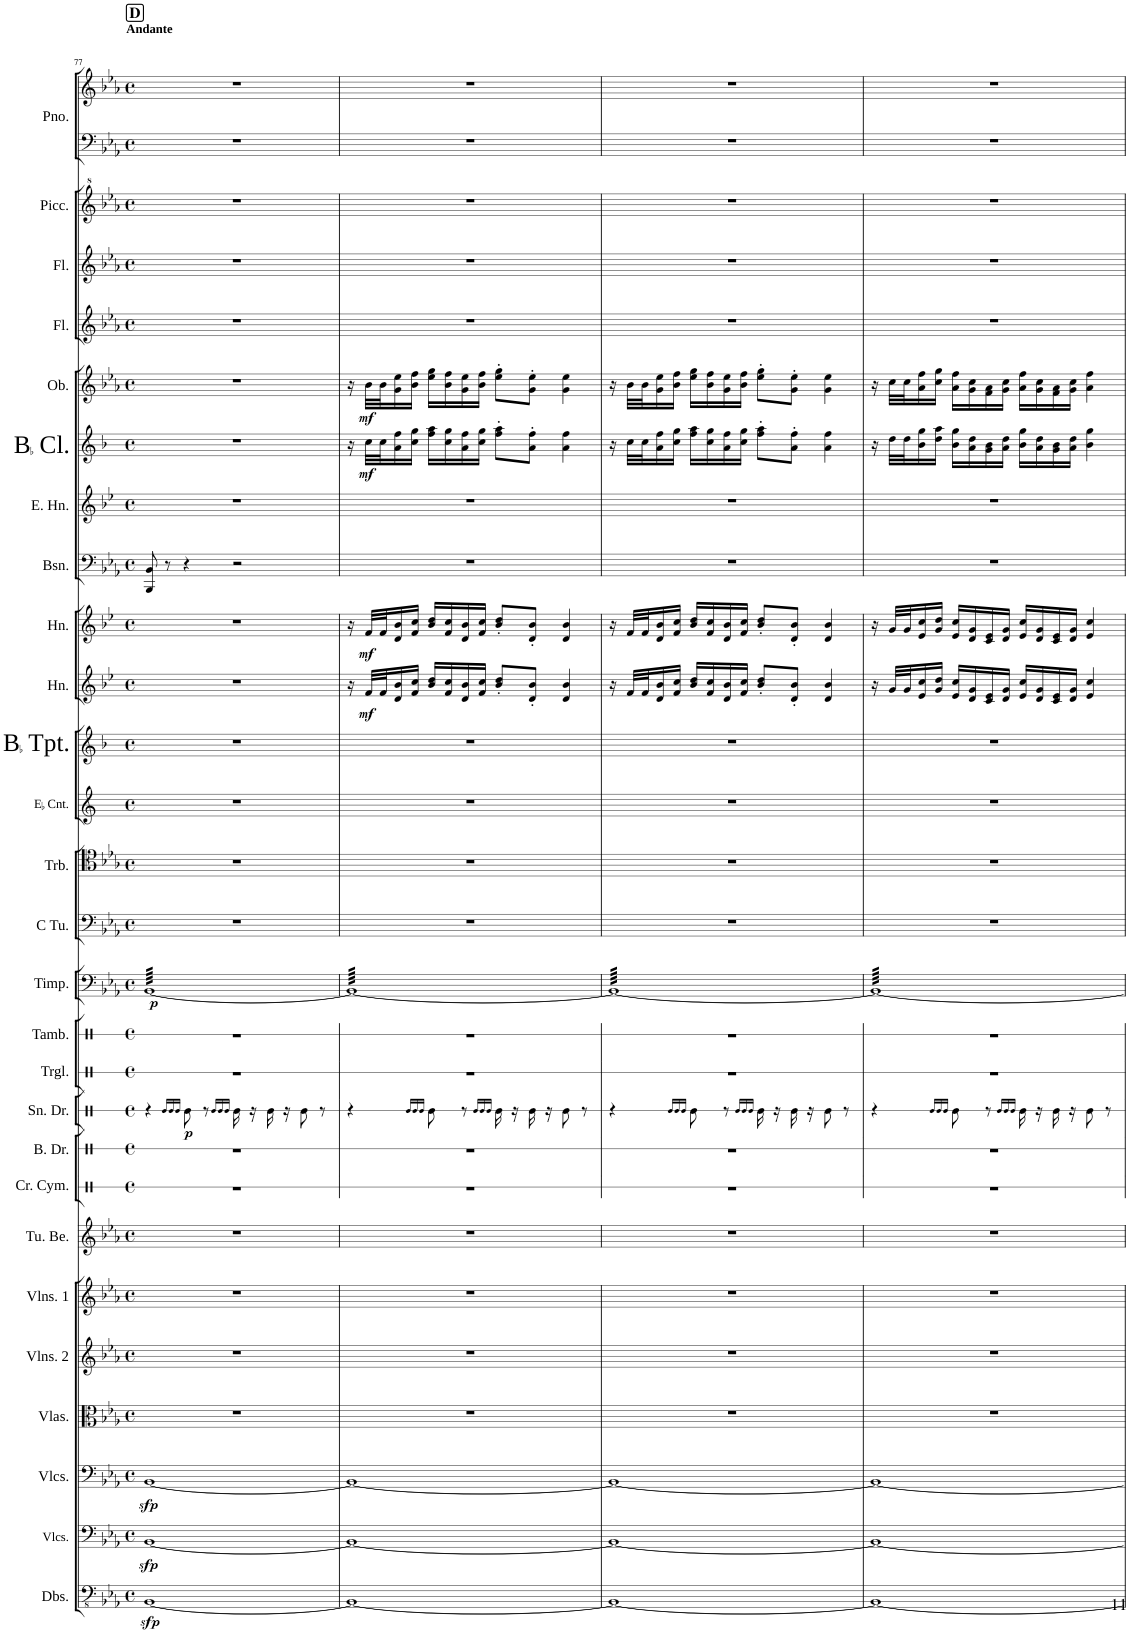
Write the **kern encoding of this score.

**kern	**dynam	**kern	**dynam	**kern	**dynam	**kern	**kern	**kern	**kern	**kern	**kern	**kern	**dynam	**kern	**kern	**kern	**dynam	**kern	**kern	**kern	**kern	**kern	**dynam	**kern	**dynam	**kern	**kern	**kern	**dynam	**kern	**dynam	**kern	**kern	**kern	**kern	**kern
*part27	*part27	*part26	*part26	*part25	*part25	*part24	*part23	*part22	*part21	*part20	*part19	*part18	*part18	*part17	*part16	*part15	*part15	*part14	*part13	*part12	*part11	*part10	*part10	*part9	*part9	*part8	*part7	*part6	*part6	*part5	*part5	*part4	*part3	*part2	*part1	*part1
*staff28	*staff28	*staff27	*staff27	*staff26	*staff26	*staff25	*staff24	*staff23	*staff22	*staff21	*staff20	*staff19	*staff19	*staff18	*staff17	*staff16	*staff16	*staff15	*staff14	*staff13	*staff12	*staff11	*staff11	*staff10	*staff10	*staff9	*staff8	*staff7	*staff7	*staff6	*staff6	*staff5	*staff4	*staff3	*staff2	*staff1
*I"Double Basses	*	*I"Violoncellos	*	*I"Violoncellos	*	*I"Violas	*I"Violins 2	*I"Violins 1	*I"Tubular Bells	*I"Crash Cymbal	*I"Bass Drum	*I"Snare Drum	*	*I"Triangle	*I"Tambourine	*I"Timpani	*	*I"C Tuba	*I"Trombone	*I"EaccidentalFlat Cornet	*I"BaccidentalFlat Trumpet	*I"Horn	*	*I"Horn	*	*I"Bassoon	*I"English Horn	*I"BaccidentalFlat Clarinet	*	*I"Oboe	*	*I"Flute	*I"Flute	*I"Piccolo	*I"Piano	*
*I'Dbs.	*	*I'Vlcs.	*	*I'Vlcs.	*	*I'Vlas.	*I'Vlns. 2	*I'Vlns. 1	*I'Tu. Be.	*I'Cr. Cym.	*I'B. Dr.	*I'Sn. Dr.	*	*I'Trgl.	*I'Tamb.	*I'Timp.	*	*I'C Tu.	*I'Trb.	*I'EaccidentalFlat Cnt.	*I'BaccidentalFlat Tpt.	*I'Hn.	*	*I'Hn.	*	*I'Bsn.	*I'E. Hn.	*I'BaccidentalFlat Cl.	*	*I'Ob.	*	*I'Fl.	*I'Fl.	*I'Picc.	*I'Pno.	*
!!LO:PB:g=z
*clefFv4	*	*clefF4	*	*clefF4	*	*clefC3	*clefG2	*clefG2	*clefG2	*clefX	*clefX	*clefX	*	*clefX	*clefX	*clefF4	*	*clefF4	*clefC4	*clefG2	*clefG2	*clefG2	*	*clefG2	*	*clefF4	*clefG2	*clefG2	*	*clefG2	*	*clefG2	*clefG2	*clefG^2	*clefF4	*clefG2
*	*	*	*	*	*	*	*	*	*	*	*	*	*	*	*	*	*	*	*	*Trd-2c-3	*Trd1c2	*Trd4c7	*	*Trd4c7	*	*	*Trd4c7	*Trd1c2	*	*	*	*	*	*Trd-7c-12	*	*
*k[b-e-a-]	*	*k[b-e-a-]	*	*k[b-e-a-]	*	*k[b-e-a-]	*k[b-e-a-]	*k[b-e-a-]	*k[b-e-a-]	*k[]	*k[]	*k[]	*	*k[]	*k[]	*k[b-e-a-]	*	*k[b-e-a-]	*k[b-e-a-]	*k[]	*k[b-]	*k[b-e-]	*	*k[b-e-]	*	*k[b-e-a-]	*k[b-e-]	*k[b-]	*	*k[b-e-a-]	*	*k[b-e-a-]	*k[b-e-a-]	*k[b-e-a-]	*k[b-e-a-]	*k[b-e-a-]
*M4/4	*	*M4/4	*	*M4/4	*	*M4/4	*M4/4	*M4/4	*M4/4	*M4/4	*M4/4	*M4/4	*	*M4/4	*M4/4	*M4/4	*	*M4/4	*M4/4	*M4/4	*M4/4	*M4/4	*	*M4/4	*	*M4/4	*M4/4	*M4/4	*	*M4/4	*	*M4/4	*M4/4	*M4/4	*M4/4	*M4/4
*met(c)	*	*met(c)	*	*met(c)	*	*met(c)	*met(c)	*met(c)	*met(c)	*met(c)	*met(c)	*met(c)	*	*met(c)	*met(c)	*met(c)	*	*met(c)	*met(c)	*met(c)	*met(c)	*met(c)	*	*met(c)	*	*met(c)	*met(c)	*met(c)	*	*met(c)	*	*met(c)	*met(c)	*met(c)	*met(c)	*met(c)
!!LO:REH:place=s1:a:B:cj:fs=14:t=D
=77	=77	=77	=77	=77	=77	=77	=77	=77	=77	=77	=77	=77	=77	=77	=77	=77	=77	=77	=77	=77	=77	=77	=77	=77	=77	=77	=77	=77	=77	=77	=77	=77	=77	=77	=77	=77
!	!	!	!	!	!	!	!	!	!	!	!	!	!	!	!	!	!	!	!	!	!	!	!	!	!	!	!	!	!	!	!	!	!	!	!	!LO:TX:a:B:t=Andante
!	!LO:DY:b	!	!LO:DY:b	!	!LO:DY:b	!	!	!	!	!	!	!	!	!	!	!	!LO:DY:b	!	!	!	!	!	!	!	!	!	!	!	!	!	!	!	!	!	!	!
*	*	*	*	*	*	*	*	*	*	*	*	*	*	*	*	*tremolo	*	*	*	*	*	*	*	*	*	*	*	*	*	*	*	*	*	*	*	*
[1BBB-	sfp	[1BB-	sfp	[1BB-	sfp	1r	1r	1r	1r	1r	1r	4r	.	1r	1r	[64BB-LLLL	p	1r	1r	1r	1r	1r	.	1r	.	8BBB-/ 8BB-/	1r	1r	.	1r	.	1r	1r	1r	1r	1r
.	.	.	.	.	.	.	.	.	.	.	.	.	.	.	.	64BB-	.	.	.	.	.	.	.	.	.	.	.	.	.	.	.	.	.	.	.	.
.	.	.	.	.	.	.	.	.	.	.	.	.	.	.	.	64BB-	.	.	.	.	.	.	.	.	.	.	.	.	.	.	.	.	.	.	.	.
.	.	.	.	.	.	.	.	.	.	.	.	.	.	.	.	64BB-	.	.	.	.	.	.	.	.	.	.	.	.	.	.	.	.	.	.	.	.
.	.	.	.	.	.	.	.	.	.	.	.	.	.	.	.	64BB-	.	.	.	.	.	.	.	.	.	.	.	.	.	.	.	.	.	.	.	.
.	.	.	.	.	.	.	.	.	.	.	.	.	.	.	.	64BB-	.	.	.	.	.	.	.	.	.	.	.	.	.	.	.	.	.	.	.	.
.	.	.	.	.	.	.	.	.	.	.	.	.	.	.	.	64BB-	.	.	.	.	.	.	.	.	.	.	.	.	.	.	.	.	.	.	.	.
.	.	.	.	.	.	.	.	.	.	.	.	.	.	.	.	64BB-	.	.	.	.	.	.	.	.	.	.	.	.	.	.	.	.	.	.	.	.
.	.	.	.	.	.	.	.	.	.	.	.	.	.	.	.	64BB-	.	.	.	.	.	.	.	.	.	8r	.	.	.	.	.	.	.	.	.	.
.	.	.	.	.	.	.	.	.	.	.	.	.	.	.	.	64BB-	.	.	.	.	.	.	.	.	.	.	.	.	.	.	.	.	.	.	.	.
.	.	.	.	.	.	.	.	.	.	.	.	.	.	.	.	64BB-	.	.	.	.	.	.	.	.	.	.	.	.	.	.	.	.	.	.	.	.
.	.	.	.	.	.	.	.	.	.	.	.	.	.	.	.	64BB-	.	.	.	.	.	.	.	.	.	.	.	.	.	.	.	.	.	.	.	.
.	.	.	.	.	.	.	.	.	.	.	.	.	.	.	.	64BB-	.	.	.	.	.	.	.	.	.	.	.	.	.	.	.	.	.	.	.	.
.	.	.	.	.	.	.	.	.	.	.	.	.	.	.	.	64BB-	.	.	.	.	.	.	.	.	.	.	.	.	.	.	.	.	.	.	.	.
.	.	.	.	.	.	.	.	.	.	.	.	.	.	.	.	64BB-	.	.	.	.	.	.	.	.	.	.	.	.	.	.	.	.	.	.	.	.
.	.	.	.	.	.	.	.	.	.	.	.	.	.	.	.	64BB-	.	.	.	.	.	.	.	.	.	.	.	.	.	.	.	.	.	.	.	.
.	.	.	.	.	.	.	.	.	.	.	.	16qRe/LL	.	.	.	.	.	.	.	.	.	.	.	.	.	.	.	.	.	.	.	.	.	.	.	.
.	.	.	.	.	.	.	.	.	.	.	.	16qRe/	.	.	.	.	.	.	.	.	.	.	.	.	.	.	.	.	.	.	.	.	.	.	.	.
.	.	.	.	.	.	.	.	.	.	.	.	16qRe/JJ	.	.	.	.	.	.	.	.	.	.	.	.	.	.	.	.	.	.	.	.	.	.	.	.
!	!	!	!	!	!	!	!	!	!	!	!	!	!LO:DY:b	!	!	!	!	!	!	!	!	!	!	!	!	!	!	!	!	!	!	!	!	!	!	!
.	.	.	.	.	.	.	.	.	.	.	.	8Re\	p	.	.	64BB-	.	.	.	.	.	.	.	.	.	4r	.	.	.	.	.	.	.	.	.	.
.	.	.	.	.	.	.	.	.	.	.	.	.	.	.	.	64BB-	.	.	.	.	.	.	.	.	.	.	.	.	.	.	.	.	.	.	.	.
.	.	.	.	.	.	.	.	.	.	.	.	.	.	.	.	64BB-	.	.	.	.	.	.	.	.	.	.	.	.	.	.	.	.	.	.	.	.
.	.	.	.	.	.	.	.	.	.	.	.	.	.	.	.	64BB-	.	.	.	.	.	.	.	.	.	.	.	.	.	.	.	.	.	.	.	.
.	.	.	.	.	.	.	.	.	.	.	.	.	.	.	.	64BB-	.	.	.	.	.	.	.	.	.	.	.	.	.	.	.	.	.	.	.	.
.	.	.	.	.	.	.	.	.	.	.	.	.	.	.	.	64BB-	.	.	.	.	.	.	.	.	.	.	.	.	.	.	.	.	.	.	.	.
.	.	.	.	.	.	.	.	.	.	.	.	.	.	.	.	64BB-	.	.	.	.	.	.	.	.	.	.	.	.	.	.	.	.	.	.	.	.
.	.	.	.	.	.	.	.	.	.	.	.	.	.	.	.	64BB-	.	.	.	.	.	.	.	.	.	.	.	.	.	.	.	.	.	.	.	.
.	.	.	.	.	.	.	.	.	.	.	.	8r	.	.	.	64BB-	.	.	.	.	.	.	.	.	.	.	.	.	.	.	.	.	.	.	.	.
.	.	.	.	.	.	.	.	.	.	.	.	.	.	.	.	64BB-	.	.	.	.	.	.	.	.	.	.	.	.	.	.	.	.	.	.	.	.
.	.	.	.	.	.	.	.	.	.	.	.	.	.	.	.	64BB-	.	.	.	.	.	.	.	.	.	.	.	.	.	.	.	.	.	.	.	.
.	.	.	.	.	.	.	.	.	.	.	.	.	.	.	.	64BB-	.	.	.	.	.	.	.	.	.	.	.	.	.	.	.	.	.	.	.	.
.	.	.	.	.	.	.	.	.	.	.	.	.	.	.	.	64BB-	.	.	.	.	.	.	.	.	.	.	.	.	.	.	.	.	.	.	.	.
.	.	.	.	.	.	.	.	.	.	.	.	.	.	.	.	64BB-	.	.	.	.	.	.	.	.	.	.	.	.	.	.	.	.	.	.	.	.
.	.	.	.	.	.	.	.	.	.	.	.	.	.	.	.	64BB-	.	.	.	.	.	.	.	.	.	.	.	.	.	.	.	.	.	.	.	.
.	.	.	.	.	.	.	.	.	.	.	.	.	.	.	.	64BB-	.	.	.	.	.	.	.	.	.	.	.	.	.	.	.	.	.	.	.	.
.	.	.	.	.	.	.	.	.	.	.	.	16qRe/LL	.	.	.	.	.	.	.	.	.	.	.	.	.	.	.	.	.	.	.	.	.	.	.	.
.	.	.	.	.	.	.	.	.	.	.	.	16qRe/	.	.	.	.	.	.	.	.	.	.	.	.	.	.	.	.	.	.	.	.	.	.	.	.
.	.	.	.	.	.	.	.	.	.	.	.	16qRe/JJ	.	.	.	.	.	.	.	.	.	.	.	.	.	.	.	.	.	.	.	.	.	.	.	.
.	.	.	.	.	.	.	.	.	.	.	.	16Re\	.	.	.	64BB-	.	.	.	.	.	.	.	.	.	2r	.	.	.	.	.	.	.	.	.	.
.	.	.	.	.	.	.	.	.	.	.	.	.	.	.	.	64BB-	.	.	.	.	.	.	.	.	.	.	.	.	.	.	.	.	.	.	.	.
.	.	.	.	.	.	.	.	.	.	.	.	.	.	.	.	64BB-	.	.	.	.	.	.	.	.	.	.	.	.	.	.	.	.	.	.	.	.
.	.	.	.	.	.	.	.	.	.	.	.	.	.	.	.	64BB-	.	.	.	.	.	.	.	.	.	.	.	.	.	.	.	.	.	.	.	.
.	.	.	.	.	.	.	.	.	.	.	.	16r	.	.	.	64BB-	.	.	.	.	.	.	.	.	.	.	.	.	.	.	.	.	.	.	.	.
.	.	.	.	.	.	.	.	.	.	.	.	.	.	.	.	64BB-	.	.	.	.	.	.	.	.	.	.	.	.	.	.	.	.	.	.	.	.
.	.	.	.	.	.	.	.	.	.	.	.	.	.	.	.	64BB-	.	.	.	.	.	.	.	.	.	.	.	.	.	.	.	.	.	.	.	.
.	.	.	.	.	.	.	.	.	.	.	.	.	.	.	.	64BB-	.	.	.	.	.	.	.	.	.	.	.	.	.	.	.	.	.	.	.	.
.	.	.	.	.	.	.	.	.	.	.	.	16Re\	.	.	.	64BB-	.	.	.	.	.	.	.	.	.	.	.	.	.	.	.	.	.	.	.	.
.	.	.	.	.	.	.	.	.	.	.	.	.	.	.	.	64BB-	.	.	.	.	.	.	.	.	.	.	.	.	.	.	.	.	.	.	.	.
.	.	.	.	.	.	.	.	.	.	.	.	.	.	.	.	64BB-	.	.	.	.	.	.	.	.	.	.	.	.	.	.	.	.	.	.	.	.
.	.	.	.	.	.	.	.	.	.	.	.	.	.	.	.	64BB-	.	.	.	.	.	.	.	.	.	.	.	.	.	.	.	.	.	.	.	.
.	.	.	.	.	.	.	.	.	.	.	.	16r	.	.	.	64BB-	.	.	.	.	.	.	.	.	.	.	.	.	.	.	.	.	.	.	.	.
.	.	.	.	.	.	.	.	.	.	.	.	.	.	.	.	64BB-	.	.	.	.	.	.	.	.	.	.	.	.	.	.	.	.	.	.	.	.
.	.	.	.	.	.	.	.	.	.	.	.	.	.	.	.	64BB-	.	.	.	.	.	.	.	.	.	.	.	.	.	.	.	.	.	.	.	.
.	.	.	.	.	.	.	.	.	.	.	.	.	.	.	.	64BB-	.	.	.	.	.	.	.	.	.	.	.	.	.	.	.	.	.	.	.	.
.	.	.	.	.	.	.	.	.	.	.	.	8Re\	.	.	.	64BB-	.	.	.	.	.	.	.	.	.	.	.	.	.	.	.	.	.	.	.	.
.	.	.	.	.	.	.	.	.	.	.	.	.	.	.	.	64BB-	.	.	.	.	.	.	.	.	.	.	.	.	.	.	.	.	.	.	.	.
.	.	.	.	.	.	.	.	.	.	.	.	.	.	.	.	64BB-	.	.	.	.	.	.	.	.	.	.	.	.	.	.	.	.	.	.	.	.
.	.	.	.	.	.	.	.	.	.	.	.	.	.	.	.	64BB-	.	.	.	.	.	.	.	.	.	.	.	.	.	.	.	.	.	.	.	.
.	.	.	.	.	.	.	.	.	.	.	.	.	.	.	.	64BB-	.	.	.	.	.	.	.	.	.	.	.	.	.	.	.	.	.	.	.	.
.	.	.	.	.	.	.	.	.	.	.	.	.	.	.	.	64BB-	.	.	.	.	.	.	.	.	.	.	.	.	.	.	.	.	.	.	.	.
.	.	.	.	.	.	.	.	.	.	.	.	.	.	.	.	64BB-	.	.	.	.	.	.	.	.	.	.	.	.	.	.	.	.	.	.	.	.
.	.	.	.	.	.	.	.	.	.	.	.	.	.	.	.	64BB-	.	.	.	.	.	.	.	.	.	.	.	.	.	.	.	.	.	.	.	.
.	.	.	.	.	.	.	.	.	.	.	.	8r	.	.	.	64BB-	.	.	.	.	.	.	.	.	.	.	.	.	.	.	.	.	.	.	.	.
.	.	.	.	.	.	.	.	.	.	.	.	.	.	.	.	64BB-	.	.	.	.	.	.	.	.	.	.	.	.	.	.	.	.	.	.	.	.
.	.	.	.	.	.	.	.	.	.	.	.	.	.	.	.	64BB-	.	.	.	.	.	.	.	.	.	.	.	.	.	.	.	.	.	.	.	.
.	.	.	.	.	.	.	.	.	.	.	.	.	.	.	.	64BB-	.	.	.	.	.	.	.	.	.	.	.	.	.	.	.	.	.	.	.	.
.	.	.	.	.	.	.	.	.	.	.	.	.	.	.	.	64BB-	.	.	.	.	.	.	.	.	.	.	.	.	.	.	.	.	.	.	.	.
.	.	.	.	.	.	.	.	.	.	.	.	.	.	.	.	64BB-	.	.	.	.	.	.	.	.	.	.	.	.	.	.	.	.	.	.	.	.
.	.	.	.	.	.	.	.	.	.	.	.	.	.	.	.	64BB-	.	.	.	.	.	.	.	.	.	.	.	.	.	.	.	.	.	.	.	.
.	.	.	.	.	.	.	.	.	.	.	.	.	.	.	.	64BB-JJJJ	.	.	.	.	.	.	.	.	.	.	.	.	.	.	.	.	.	.	.	.
=78	=78	=78	=78	=78	=78	=78	=78	=78	=78	=78	=78	=78	=78	=78	=78	=78	=78	=78	=78	=78	=78	=78	=78	=78	=78	=78	=78	=78	=78	=78	=78	=78	=78	=78	=78	=78
1BBB-_	.	1BB-_	.	1BB-_	.	1r	1r	1r	1r	1r	1r	4r	.	1r	1r	64BB-LLLL	.	1r	1r	1r	1r	16r	.	16r	.	1r	1r	16r	.	16r	.	1r	1r	1r	1r	1r
.	.	.	.	.	.	.	.	.	.	.	.	.	.	.	.	64BB-	.	.	.	.	.	.	.	.	.	.	.	.	.	.	.	.	.	.	.	.
.	.	.	.	.	.	.	.	.	.	.	.	.	.	.	.	64BB-	.	.	.	.	.	.	.	.	.	.	.	.	.	.	.	.	.	.	.	.
.	.	.	.	.	.	.	.	.	.	.	.	.	.	.	.	64BB-	.	.	.	.	.	.	.	.	.	.	.	.	.	.	.	.	.	.	.	.
!	!	!	!	!	!	!	!	!	!	!	!	!	!	!	!	!	!	!	!	!	!	!	!LO:DY:b	!	!LO:DY:b	!	!	!	!LO:DY:b	!	!LO:DY:b	!	!	!	!	!
.	.	.	.	.	.	.	.	.	.	.	.	.	.	.	.	64BB-	.	.	.	.	.	32f/LLL	mf	32f/LLL	mf	.	.	32cc\LLL	mf	32b-\LLL	mf	.	.	.	.	.
.	.	.	.	.	.	.	.	.	.	.	.	.	.	.	.	64BB-	.	.	.	.	.	.	.	.	.	.	.	.	.	.	.	.	.	.	.	.
.	.	.	.	.	.	.	.	.	.	.	.	.	.	.	.	64BB-	.	.	.	.	.	32f/J	.	32f/J	.	.	.	32cc\J	.	32b-\J	.	.	.	.	.	.
.	.	.	.	.	.	.	.	.	.	.	.	.	.	.	.	64BB-	.	.	.	.	.	.	.	.	.	.	.	.	.	.	.	.	.	.	.	.
.	.	.	.	.	.	.	.	.	.	.	.	.	.	.	.	64BB-	.	.	.	.	.	16d/ 16b-/	.	16d/ 16b-/	.	.	.	16a\ 16ff\	.	16g\ 16ee-\	.	.	.	.	.	.
.	.	.	.	.	.	.	.	.	.	.	.	.	.	.	.	64BB-	.	.	.	.	.	.	.	.	.	.	.	.	.	.	.	.	.	.	.	.
.	.	.	.	.	.	.	.	.	.	.	.	.	.	.	.	64BB-	.	.	.	.	.	.	.	.	.	.	.	.	.	.	.	.	.	.	.	.
.	.	.	.	.	.	.	.	.	.	.	.	.	.	.	.	64BB-	.	.	.	.	.	.	.	.	.	.	.	.	.	.	.	.	.	.	.	.
.	.	.	.	.	.	.	.	.	.	.	.	.	.	.	.	64BB-	.	.	.	.	.	16f/ 16cc/JJ	.	16f/ 16cc/JJ	.	.	.	16cc\ 16gg\JJ	.	16b-\ 16ff\JJ	.	.	.	.	.	.
.	.	.	.	.	.	.	.	.	.	.	.	.	.	.	.	64BB-	.	.	.	.	.	.	.	.	.	.	.	.	.	.	.	.	.	.	.	.
.	.	.	.	.	.	.	.	.	.	.	.	.	.	.	.	64BB-	.	.	.	.	.	.	.	.	.	.	.	.	.	.	.	.	.	.	.	.
.	.	.	.	.	.	.	.	.	.	.	.	.	.	.	.	64BB-	.	.	.	.	.	.	.	.	.	.	.	.	.	.	.	.	.	.	.	.
.	.	.	.	.	.	.	.	.	.	.	.	16qRe/LL	.	.	.	.	.	.	.	.	.	.	.	.	.	.	.	.	.	.	.	.	.	.	.	.
.	.	.	.	.	.	.	.	.	.	.	.	16qRe/	.	.	.	.	.	.	.	.	.	.	.	.	.	.	.	.	.	.	.	.	.	.	.	.
.	.	.	.	.	.	.	.	.	.	.	.	16qRe/JJ	.	.	.	.	.	.	.	.	.	.	.	.	.	.	.	.	.	.	.	.	.	.	.	.
.	.	.	.	.	.	.	.	.	.	.	.	8Re\	.	.	.	64BB-	.	.	.	.	.	16b-/ 16dd/LL	.	16b-/ 16dd/LL	.	.	.	16ff\ 16aa\LL	.	16ee-\ 16gg\LL	.	.	.	.	.	.
.	.	.	.	.	.	.	.	.	.	.	.	.	.	.	.	64BB-	.	.	.	.	.	.	.	.	.	.	.	.	.	.	.	.	.	.	.	.
.	.	.	.	.	.	.	.	.	.	.	.	.	.	.	.	64BB-	.	.	.	.	.	.	.	.	.	.	.	.	.	.	.	.	.	.	.	.
.	.	.	.	.	.	.	.	.	.	.	.	.	.	.	.	64BB-	.	.	.	.	.	.	.	.	.	.	.	.	.	.	.	.	.	.	.	.
.	.	.	.	.	.	.	.	.	.	.	.	.	.	.	.	64BB-	.	.	.	.	.	16f/ 16cc/	.	16f/ 16cc/	.	.	.	16cc\ 16gg\	.	16b-\ 16ff\	.	.	.	.	.	.
.	.	.	.	.	.	.	.	.	.	.	.	.	.	.	.	64BB-	.	.	.	.	.	.	.	.	.	.	.	.	.	.	.	.	.	.	.	.
.	.	.	.	.	.	.	.	.	.	.	.	.	.	.	.	64BB-	.	.	.	.	.	.	.	.	.	.	.	.	.	.	.	.	.	.	.	.
.	.	.	.	.	.	.	.	.	.	.	.	.	.	.	.	64BB-	.	.	.	.	.	.	.	.	.	.	.	.	.	.	.	.	.	.	.	.
.	.	.	.	.	.	.	.	.	.	.	.	8r	.	.	.	64BB-	.	.	.	.	.	16d/ 16b-/	.	16d/ 16b-/	.	.	.	16a\ 16ff\	.	16g\ 16ee-\	.	.	.	.	.	.
.	.	.	.	.	.	.	.	.	.	.	.	.	.	.	.	64BB-	.	.	.	.	.	.	.	.	.	.	.	.	.	.	.	.	.	.	.	.
.	.	.	.	.	.	.	.	.	.	.	.	.	.	.	.	64BB-	.	.	.	.	.	.	.	.	.	.	.	.	.	.	.	.	.	.	.	.
.	.	.	.	.	.	.	.	.	.	.	.	.	.	.	.	64BB-	.	.	.	.	.	.	.	.	.	.	.	.	.	.	.	.	.	.	.	.
.	.	.	.	.	.	.	.	.	.	.	.	.	.	.	.	64BB-	.	.	.	.	.	16f/ 16cc/JJ	.	16f/ 16cc/JJ	.	.	.	16cc\ 16gg\JJ	.	16b-\ 16ff\JJ	.	.	.	.	.	.
.	.	.	.	.	.	.	.	.	.	.	.	.	.	.	.	64BB-	.	.	.	.	.	.	.	.	.	.	.	.	.	.	.	.	.	.	.	.
.	.	.	.	.	.	.	.	.	.	.	.	.	.	.	.	64BB-	.	.	.	.	.	.	.	.	.	.	.	.	.	.	.	.	.	.	.	.
.	.	.	.	.	.	.	.	.	.	.	.	.	.	.	.	64BB-	.	.	.	.	.	.	.	.	.	.	.	.	.	.	.	.	.	.	.	.
.	.	.	.	.	.	.	.	.	.	.	.	16qRe/LL	.	.	.	.	.	.	.	.	.	.	.	.	.	.	.	.	.	.	.	.	.	.	.	.
.	.	.	.	.	.	.	.	.	.	.	.	16qRe/	.	.	.	.	.	.	.	.	.	.	.	.	.	.	.	.	.	.	.	.	.	.	.	.
.	.	.	.	.	.	.	.	.	.	.	.	16qRe/JJ	.	.	.	.	.	.	.	.	.	.	.	.	.	.	.	.	.	.	.	.	.	.	.	.
.	.	.	.	.	.	.	.	.	.	.	.	16Re\	.	.	.	64BB-	.	.	.	.	.	8b-/' 8dd/'L	.	8b-/' 8dd/'L	.	.	.	8ff\' 8aa\'L	.	8ee-\' 8gg\'L	.	.	.	.	.	.
.	.	.	.	.	.	.	.	.	.	.	.	.	.	.	.	64BB-	.	.	.	.	.	.	.	.	.	.	.	.	.	.	.	.	.	.	.	.
.	.	.	.	.	.	.	.	.	.	.	.	.	.	.	.	64BB-	.	.	.	.	.	.	.	.	.	.	.	.	.	.	.	.	.	.	.	.
.	.	.	.	.	.	.	.	.	.	.	.	.	.	.	.	64BB-	.	.	.	.	.	.	.	.	.	.	.	.	.	.	.	.	.	.	.	.
.	.	.	.	.	.	.	.	.	.	.	.	16r	.	.	.	64BB-	.	.	.	.	.	.	.	.	.	.	.	.	.	.	.	.	.	.	.	.
.	.	.	.	.	.	.	.	.	.	.	.	.	.	.	.	64BB-	.	.	.	.	.	.	.	.	.	.	.	.	.	.	.	.	.	.	.	.
.	.	.	.	.	.	.	.	.	.	.	.	.	.	.	.	64BB-	.	.	.	.	.	.	.	.	.	.	.	.	.	.	.	.	.	.	.	.
.	.	.	.	.	.	.	.	.	.	.	.	.	.	.	.	64BB-	.	.	.	.	.	.	.	.	.	.	.	.	.	.	.	.	.	.	.	.
.	.	.	.	.	.	.	.	.	.	.	.	16Re\	.	.	.	64BB-	.	.	.	.	.	8d/' 8b-/'J	.	8d/' 8b-/'J	.	.	.	8a\' 8ff\'J	.	8g\' 8ee-\'J	.	.	.	.	.	.
.	.	.	.	.	.	.	.	.	.	.	.	.	.	.	.	64BB-	.	.	.	.	.	.	.	.	.	.	.	.	.	.	.	.	.	.	.	.
.	.	.	.	.	.	.	.	.	.	.	.	.	.	.	.	64BB-	.	.	.	.	.	.	.	.	.	.	.	.	.	.	.	.	.	.	.	.
.	.	.	.	.	.	.	.	.	.	.	.	.	.	.	.	64BB-	.	.	.	.	.	.	.	.	.	.	.	.	.	.	.	.	.	.	.	.
.	.	.	.	.	.	.	.	.	.	.	.	16r	.	.	.	64BB-	.	.	.	.	.	.	.	.	.	.	.	.	.	.	.	.	.	.	.	.
.	.	.	.	.	.	.	.	.	.	.	.	.	.	.	.	64BB-	.	.	.	.	.	.	.	.	.	.	.	.	.	.	.	.	.	.	.	.
.	.	.	.	.	.	.	.	.	.	.	.	.	.	.	.	64BB-	.	.	.	.	.	.	.	.	.	.	.	.	.	.	.	.	.	.	.	.
.	.	.	.	.	.	.	.	.	.	.	.	.	.	.	.	64BB-	.	.	.	.	.	.	.	.	.	.	.	.	.	.	.	.	.	.	.	.
.	.	.	.	.	.	.	.	.	.	.	.	8Re\	.	.	.	64BB-	.	.	.	.	.	4d/ 4b-/	.	4d/ 4b-/	.	.	.	4a\ 4ff\	.	4g\ 4ee-\	.	.	.	.	.	.
.	.	.	.	.	.	.	.	.	.	.	.	.	.	.	.	64BB-	.	.	.	.	.	.	.	.	.	.	.	.	.	.	.	.	.	.	.	.
.	.	.	.	.	.	.	.	.	.	.	.	.	.	.	.	64BB-	.	.	.	.	.	.	.	.	.	.	.	.	.	.	.	.	.	.	.	.
.	.	.	.	.	.	.	.	.	.	.	.	.	.	.	.	64BB-	.	.	.	.	.	.	.	.	.	.	.	.	.	.	.	.	.	.	.	.
.	.	.	.	.	.	.	.	.	.	.	.	.	.	.	.	64BB-	.	.	.	.	.	.	.	.	.	.	.	.	.	.	.	.	.	.	.	.
.	.	.	.	.	.	.	.	.	.	.	.	.	.	.	.	64BB-	.	.	.	.	.	.	.	.	.	.	.	.	.	.	.	.	.	.	.	.
.	.	.	.	.	.	.	.	.	.	.	.	.	.	.	.	64BB-	.	.	.	.	.	.	.	.	.	.	.	.	.	.	.	.	.	.	.	.
.	.	.	.	.	.	.	.	.	.	.	.	.	.	.	.	64BB-	.	.	.	.	.	.	.	.	.	.	.	.	.	.	.	.	.	.	.	.
.	.	.	.	.	.	.	.	.	.	.	.	8r	.	.	.	64BB-	.	.	.	.	.	.	.	.	.	.	.	.	.	.	.	.	.	.	.	.
.	.	.	.	.	.	.	.	.	.	.	.	.	.	.	.	64BB-	.	.	.	.	.	.	.	.	.	.	.	.	.	.	.	.	.	.	.	.
.	.	.	.	.	.	.	.	.	.	.	.	.	.	.	.	64BB-	.	.	.	.	.	.	.	.	.	.	.	.	.	.	.	.	.	.	.	.
.	.	.	.	.	.	.	.	.	.	.	.	.	.	.	.	64BB-	.	.	.	.	.	.	.	.	.	.	.	.	.	.	.	.	.	.	.	.
.	.	.	.	.	.	.	.	.	.	.	.	.	.	.	.	64BB-	.	.	.	.	.	.	.	.	.	.	.	.	.	.	.	.	.	.	.	.
.	.	.	.	.	.	.	.	.	.	.	.	.	.	.	.	64BB-	.	.	.	.	.	.	.	.	.	.	.	.	.	.	.	.	.	.	.	.
.	.	.	.	.	.	.	.	.	.	.	.	.	.	.	.	64BB-	.	.	.	.	.	.	.	.	.	.	.	.	.	.	.	.	.	.	.	.
.	.	.	.	.	.	.	.	.	.	.	.	.	.	.	.	64BB-JJJJ	.	.	.	.	.	.	.	.	.	.	.	.	.	.	.	.	.	.	.	.
=79	=79	=79	=79	=79	=79	=79	=79	=79	=79	=79	=79	=79	=79	=79	=79	=79	=79	=79	=79	=79	=79	=79	=79	=79	=79	=79	=79	=79	=79	=79	=79	=79	=79	=79	=79	=79
1BBB-_	.	1BB-_	.	1BB-_	.	1r	1r	1r	1r	1r	1r	4r	.	1r	1r	64BB-LLLL	.	1r	1r	1r	1r	16r	.	16r	.	1r	1r	16r	.	16r	.	1r	1r	1r	1r	1r
.	.	.	.	.	.	.	.	.	.	.	.	.	.	.	.	64BB-	.	.	.	.	.	.	.	.	.	.	.	.	.	.	.	.	.	.	.	.
.	.	.	.	.	.	.	.	.	.	.	.	.	.	.	.	64BB-	.	.	.	.	.	.	.	.	.	.	.	.	.	.	.	.	.	.	.	.
.	.	.	.	.	.	.	.	.	.	.	.	.	.	.	.	64BB-	.	.	.	.	.	.	.	.	.	.	.	.	.	.	.	.	.	.	.	.
.	.	.	.	.	.	.	.	.	.	.	.	.	.	.	.	64BB-	.	.	.	.	.	32f/LLL	.	32f/LLL	.	.	.	32cc\LLL	.	32b-\LLL	.	.	.	.	.	.
.	.	.	.	.	.	.	.	.	.	.	.	.	.	.	.	64BB-	.	.	.	.	.	.	.	.	.	.	.	.	.	.	.	.	.	.	.	.
.	.	.	.	.	.	.	.	.	.	.	.	.	.	.	.	64BB-	.	.	.	.	.	32f/J	.	32f/J	.	.	.	32cc\J	.	32b-\J	.	.	.	.	.	.
.	.	.	.	.	.	.	.	.	.	.	.	.	.	.	.	64BB-	.	.	.	.	.	.	.	.	.	.	.	.	.	.	.	.	.	.	.	.
.	.	.	.	.	.	.	.	.	.	.	.	.	.	.	.	64BB-	.	.	.	.	.	16d/ 16b-/	.	16d/ 16b-/	.	.	.	16a\ 16ff\	.	16g\ 16ee-\	.	.	.	.	.	.
.	.	.	.	.	.	.	.	.	.	.	.	.	.	.	.	64BB-	.	.	.	.	.	.	.	.	.	.	.	.	.	.	.	.	.	.	.	.
.	.	.	.	.	.	.	.	.	.	.	.	.	.	.	.	64BB-	.	.	.	.	.	.	.	.	.	.	.	.	.	.	.	.	.	.	.	.
.	.	.	.	.	.	.	.	.	.	.	.	.	.	.	.	64BB-	.	.	.	.	.	.	.	.	.	.	.	.	.	.	.	.	.	.	.	.
.	.	.	.	.	.	.	.	.	.	.	.	.	.	.	.	64BB-	.	.	.	.	.	16f/ 16cc/JJ	.	16f/ 16cc/JJ	.	.	.	16cc\ 16gg\JJ	.	16b-\ 16ff\JJ	.	.	.	.	.	.
.	.	.	.	.	.	.	.	.	.	.	.	.	.	.	.	64BB-	.	.	.	.	.	.	.	.	.	.	.	.	.	.	.	.	.	.	.	.
.	.	.	.	.	.	.	.	.	.	.	.	.	.	.	.	64BB-	.	.	.	.	.	.	.	.	.	.	.	.	.	.	.	.	.	.	.	.
.	.	.	.	.	.	.	.	.	.	.	.	.	.	.	.	64BB-	.	.	.	.	.	.	.	.	.	.	.	.	.	.	.	.	.	.	.	.
.	.	.	.	.	.	.	.	.	.	.	.	16qRe/LL	.	.	.	.	.	.	.	.	.	.	.	.	.	.	.	.	.	.	.	.	.	.	.	.
.	.	.	.	.	.	.	.	.	.	.	.	16qRe/	.	.	.	.	.	.	.	.	.	.	.	.	.	.	.	.	.	.	.	.	.	.	.	.
.	.	.	.	.	.	.	.	.	.	.	.	16qRe/JJ	.	.	.	.	.	.	.	.	.	.	.	.	.	.	.	.	.	.	.	.	.	.	.	.
.	.	.	.	.	.	.	.	.	.	.	.	8Re\	.	.	.	64BB-	.	.	.	.	.	16b-/ 16dd/LL	.	16b-/ 16dd/LL	.	.	.	16ff\ 16aa\LL	.	16ee-\ 16gg\LL	.	.	.	.	.	.
.	.	.	.	.	.	.	.	.	.	.	.	.	.	.	.	64BB-	.	.	.	.	.	.	.	.	.	.	.	.	.	.	.	.	.	.	.	.
.	.	.	.	.	.	.	.	.	.	.	.	.	.	.	.	64BB-	.	.	.	.	.	.	.	.	.	.	.	.	.	.	.	.	.	.	.	.
.	.	.	.	.	.	.	.	.	.	.	.	.	.	.	.	64BB-	.	.	.	.	.	.	.	.	.	.	.	.	.	.	.	.	.	.	.	.
.	.	.	.	.	.	.	.	.	.	.	.	.	.	.	.	64BB-	.	.	.	.	.	16f/ 16cc/	.	16f/ 16cc/	.	.	.	16cc\ 16gg\	.	16b-\ 16ff\	.	.	.	.	.	.
.	.	.	.	.	.	.	.	.	.	.	.	.	.	.	.	64BB-	.	.	.	.	.	.	.	.	.	.	.	.	.	.	.	.	.	.	.	.
.	.	.	.	.	.	.	.	.	.	.	.	.	.	.	.	64BB-	.	.	.	.	.	.	.	.	.	.	.	.	.	.	.	.	.	.	.	.
.	.	.	.	.	.	.	.	.	.	.	.	.	.	.	.	64BB-	.	.	.	.	.	.	.	.	.	.	.	.	.	.	.	.	.	.	.	.
.	.	.	.	.	.	.	.	.	.	.	.	8r	.	.	.	64BB-	.	.	.	.	.	16d/ 16b-/	.	16d/ 16b-/	.	.	.	16a\ 16ff\	.	16g\ 16ee-\	.	.	.	.	.	.
.	.	.	.	.	.	.	.	.	.	.	.	.	.	.	.	64BB-	.	.	.	.	.	.	.	.	.	.	.	.	.	.	.	.	.	.	.	.
.	.	.	.	.	.	.	.	.	.	.	.	.	.	.	.	64BB-	.	.	.	.	.	.	.	.	.	.	.	.	.	.	.	.	.	.	.	.
.	.	.	.	.	.	.	.	.	.	.	.	.	.	.	.	64BB-	.	.	.	.	.	.	.	.	.	.	.	.	.	.	.	.	.	.	.	.
.	.	.	.	.	.	.	.	.	.	.	.	.	.	.	.	64BB-	.	.	.	.	.	16f/ 16cc/JJ	.	16f/ 16cc/JJ	.	.	.	16cc\ 16gg\JJ	.	16b-\ 16ff\JJ	.	.	.	.	.	.
.	.	.	.	.	.	.	.	.	.	.	.	.	.	.	.	64BB-	.	.	.	.	.	.	.	.	.	.	.	.	.	.	.	.	.	.	.	.
.	.	.	.	.	.	.	.	.	.	.	.	.	.	.	.	64BB-	.	.	.	.	.	.	.	.	.	.	.	.	.	.	.	.	.	.	.	.
.	.	.	.	.	.	.	.	.	.	.	.	.	.	.	.	64BB-	.	.	.	.	.	.	.	.	.	.	.	.	.	.	.	.	.	.	.	.
.	.	.	.	.	.	.	.	.	.	.	.	16qRe/LL	.	.	.	.	.	.	.	.	.	.	.	.	.	.	.	.	.	.	.	.	.	.	.	.
.	.	.	.	.	.	.	.	.	.	.	.	16qRe/	.	.	.	.	.	.	.	.	.	.	.	.	.	.	.	.	.	.	.	.	.	.	.	.
.	.	.	.	.	.	.	.	.	.	.	.	16qRe/JJ	.	.	.	.	.	.	.	.	.	.	.	.	.	.	.	.	.	.	.	.	.	.	.	.
.	.	.	.	.	.	.	.	.	.	.	.	16Re\	.	.	.	64BB-	.	.	.	.	.	8b-/' 8dd/'L	.	8b-/' 8dd/'L	.	.	.	8ff\' 8aa\'L	.	8ee-\' 8gg\'L	.	.	.	.	.	.
.	.	.	.	.	.	.	.	.	.	.	.	.	.	.	.	64BB-	.	.	.	.	.	.	.	.	.	.	.	.	.	.	.	.	.	.	.	.
.	.	.	.	.	.	.	.	.	.	.	.	.	.	.	.	64BB-	.	.	.	.	.	.	.	.	.	.	.	.	.	.	.	.	.	.	.	.
.	.	.	.	.	.	.	.	.	.	.	.	.	.	.	.	64BB-	.	.	.	.	.	.	.	.	.	.	.	.	.	.	.	.	.	.	.	.
.	.	.	.	.	.	.	.	.	.	.	.	16r	.	.	.	64BB-	.	.	.	.	.	.	.	.	.	.	.	.	.	.	.	.	.	.	.	.
.	.	.	.	.	.	.	.	.	.	.	.	.	.	.	.	64BB-	.	.	.	.	.	.	.	.	.	.	.	.	.	.	.	.	.	.	.	.
.	.	.	.	.	.	.	.	.	.	.	.	.	.	.	.	64BB-	.	.	.	.	.	.	.	.	.	.	.	.	.	.	.	.	.	.	.	.
.	.	.	.	.	.	.	.	.	.	.	.	.	.	.	.	64BB-	.	.	.	.	.	.	.	.	.	.	.	.	.	.	.	.	.	.	.	.
.	.	.	.	.	.	.	.	.	.	.	.	16Re\	.	.	.	64BB-	.	.	.	.	.	8d/' 8b-/'J	.	8d/' 8b-/'J	.	.	.	8a\' 8ff\'J	.	8g\' 8ee-\'J	.	.	.	.	.	.
.	.	.	.	.	.	.	.	.	.	.	.	.	.	.	.	64BB-	.	.	.	.	.	.	.	.	.	.	.	.	.	.	.	.	.	.	.	.
.	.	.	.	.	.	.	.	.	.	.	.	.	.	.	.	64BB-	.	.	.	.	.	.	.	.	.	.	.	.	.	.	.	.	.	.	.	.
.	.	.	.	.	.	.	.	.	.	.	.	.	.	.	.	64BB-	.	.	.	.	.	.	.	.	.	.	.	.	.	.	.	.	.	.	.	.
.	.	.	.	.	.	.	.	.	.	.	.	16r	.	.	.	64BB-	.	.	.	.	.	.	.	.	.	.	.	.	.	.	.	.	.	.	.	.
.	.	.	.	.	.	.	.	.	.	.	.	.	.	.	.	64BB-	.	.	.	.	.	.	.	.	.	.	.	.	.	.	.	.	.	.	.	.
.	.	.	.	.	.	.	.	.	.	.	.	.	.	.	.	64BB-	.	.	.	.	.	.	.	.	.	.	.	.	.	.	.	.	.	.	.	.
.	.	.	.	.	.	.	.	.	.	.	.	.	.	.	.	64BB-	.	.	.	.	.	.	.	.	.	.	.	.	.	.	.	.	.	.	.	.
.	.	.	.	.	.	.	.	.	.	.	.	8Re\	.	.	.	64BB-	.	.	.	.	.	4d/ 4b-/	.	4d/ 4b-/	.	.	.	4a\ 4ff\	.	4g\ 4ee-\	.	.	.	.	.	.
.	.	.	.	.	.	.	.	.	.	.	.	.	.	.	.	64BB-	.	.	.	.	.	.	.	.	.	.	.	.	.	.	.	.	.	.	.	.
.	.	.	.	.	.	.	.	.	.	.	.	.	.	.	.	64BB-	.	.	.	.	.	.	.	.	.	.	.	.	.	.	.	.	.	.	.	.
.	.	.	.	.	.	.	.	.	.	.	.	.	.	.	.	64BB-	.	.	.	.	.	.	.	.	.	.	.	.	.	.	.	.	.	.	.	.
.	.	.	.	.	.	.	.	.	.	.	.	.	.	.	.	64BB-	.	.	.	.	.	.	.	.	.	.	.	.	.	.	.	.	.	.	.	.
.	.	.	.	.	.	.	.	.	.	.	.	.	.	.	.	64BB-	.	.	.	.	.	.	.	.	.	.	.	.	.	.	.	.	.	.	.	.
.	.	.	.	.	.	.	.	.	.	.	.	.	.	.	.	64BB-	.	.	.	.	.	.	.	.	.	.	.	.	.	.	.	.	.	.	.	.
.	.	.	.	.	.	.	.	.	.	.	.	.	.	.	.	64BB-	.	.	.	.	.	.	.	.	.	.	.	.	.	.	.	.	.	.	.	.
.	.	.	.	.	.	.	.	.	.	.	.	8r	.	.	.	64BB-	.	.	.	.	.	.	.	.	.	.	.	.	.	.	.	.	.	.	.	.
.	.	.	.	.	.	.	.	.	.	.	.	.	.	.	.	64BB-	.	.	.	.	.	.	.	.	.	.	.	.	.	.	.	.	.	.	.	.
.	.	.	.	.	.	.	.	.	.	.	.	.	.	.	.	64BB-	.	.	.	.	.	.	.	.	.	.	.	.	.	.	.	.	.	.	.	.
.	.	.	.	.	.	.	.	.	.	.	.	.	.	.	.	64BB-	.	.	.	.	.	.	.	.	.	.	.	.	.	.	.	.	.	.	.	.
.	.	.	.	.	.	.	.	.	.	.	.	.	.	.	.	64BB-	.	.	.	.	.	.	.	.	.	.	.	.	.	.	.	.	.	.	.	.
.	.	.	.	.	.	.	.	.	.	.	.	.	.	.	.	64BB-	.	.	.	.	.	.	.	.	.	.	.	.	.	.	.	.	.	.	.	.
.	.	.	.	.	.	.	.	.	.	.	.	.	.	.	.	64BB-	.	.	.	.	.	.	.	.	.	.	.	.	.	.	.	.	.	.	.	.
.	.	.	.	.	.	.	.	.	.	.	.	.	.	.	.	64BB-JJJJ	.	.	.	.	.	.	.	.	.	.	.	.	.	.	.	.	.	.	.	.
=80	=80	=80	=80	=80	=80	=80	=80	=80	=80	=80	=80	=80	=80	=80	=80	=80	=80	=80	=80	=80	=80	=80	=80	=80	=80	=80	=80	=80	=80	=80	=80	=80	=80	=80	=80	=80
1BBB-_	.	1BB-_	.	1BB-_	.	1r	1r	1r	1r	1r	1r	4r	.	1r	1r	64BB-LLLL	.	1r	1r	1r	1r	16r	.	16r	.	1r	1r	16r	.	16r	.	1r	1r	1r	1r	1r
.	.	.	.	.	.	.	.	.	.	.	.	.	.	.	.	64BB-	.	.	.	.	.	.	.	.	.	.	.	.	.	.	.	.	.	.	.	.
.	.	.	.	.	.	.	.	.	.	.	.	.	.	.	.	64BB-	.	.	.	.	.	.	.	.	.	.	.	.	.	.	.	.	.	.	.	.
.	.	.	.	.	.	.	.	.	.	.	.	.	.	.	.	64BB-	.	.	.	.	.	.	.	.	.	.	.	.	.	.	.	.	.	.	.	.
.	.	.	.	.	.	.	.	.	.	.	.	.	.	.	.	64BB-	.	.	.	.	.	32g/LLL	.	32g/LLL	.	.	.	32dd\LLL	.	32cc\LLL	.	.	.	.	.	.
.	.	.	.	.	.	.	.	.	.	.	.	.	.	.	.	64BB-	.	.	.	.	.	.	.	.	.	.	.	.	.	.	.	.	.	.	.	.
.	.	.	.	.	.	.	.	.	.	.	.	.	.	.	.	64BB-	.	.	.	.	.	32g/J	.	32g/J	.	.	.	32dd\J	.	32cc\J	.	.	.	.	.	.
.	.	.	.	.	.	.	.	.	.	.	.	.	.	.	.	64BB-	.	.	.	.	.	.	.	.	.	.	.	.	.	.	.	.	.	.	.	.
.	.	.	.	.	.	.	.	.	.	.	.	.	.	.	.	64BB-	.	.	.	.	.	16e-/ 16cc/	.	16e-/ 16cc/	.	.	.	16b-\ 16gg\	.	16a-\ 16ff\	.	.	.	.	.	.
.	.	.	.	.	.	.	.	.	.	.	.	.	.	.	.	64BB-	.	.	.	.	.	.	.	.	.	.	.	.	.	.	.	.	.	.	.	.
.	.	.	.	.	.	.	.	.	.	.	.	.	.	.	.	64BB-	.	.	.	.	.	.	.	.	.	.	.	.	.	.	.	.	.	.	.	.
.	.	.	.	.	.	.	.	.	.	.	.	.	.	.	.	64BB-	.	.	.	.	.	.	.	.	.	.	.	.	.	.	.	.	.	.	.	.
.	.	.	.	.	.	.	.	.	.	.	.	.	.	.	.	64BB-	.	.	.	.	.	16g/ 16dd/JJ	.	16g/ 16dd/JJ	.	.	.	16dd\ 16aa\JJ	.	16cc\ 16gg\JJ	.	.	.	.	.	.
.	.	.	.	.	.	.	.	.	.	.	.	.	.	.	.	64BB-	.	.	.	.	.	.	.	.	.	.	.	.	.	.	.	.	.	.	.	.
.	.	.	.	.	.	.	.	.	.	.	.	.	.	.	.	64BB-	.	.	.	.	.	.	.	.	.	.	.	.	.	.	.	.	.	.	.	.
.	.	.	.	.	.	.	.	.	.	.	.	.	.	.	.	64BB-	.	.	.	.	.	.	.	.	.	.	.	.	.	.	.	.	.	.	.	.
.	.	.	.	.	.	.	.	.	.	.	.	16qRe/LL	.	.	.	.	.	.	.	.	.	.	.	.	.	.	.	.	.	.	.	.	.	.	.	.
.	.	.	.	.	.	.	.	.	.	.	.	16qRe/	.	.	.	.	.	.	.	.	.	.	.	.	.	.	.	.	.	.	.	.	.	.	.	.
.	.	.	.	.	.	.	.	.	.	.	.	16qRe/JJ	.	.	.	.	.	.	.	.	.	.	.	.	.	.	.	.	.	.	.	.	.	.	.	.
.	.	.	.	.	.	.	.	.	.	.	.	8Re\	.	.	.	64BB-	.	.	.	.	.	16e-/ 16cc/LL	.	16e-/ 16cc/LL	.	.	.	16b-\ 16gg\LL	.	16a-\ 16ff\LL	.	.	.	.	.	.
.	.	.	.	.	.	.	.	.	.	.	.	.	.	.	.	64BB-	.	.	.	.	.	.	.	.	.	.	.	.	.	.	.	.	.	.	.	.
.	.	.	.	.	.	.	.	.	.	.	.	.	.	.	.	64BB-	.	.	.	.	.	.	.	.	.	.	.	.	.	.	.	.	.	.	.	.
.	.	.	.	.	.	.	.	.	.	.	.	.	.	.	.	64BB-	.	.	.	.	.	.	.	.	.	.	.	.	.	.	.	.	.	.	.	.
.	.	.	.	.	.	.	.	.	.	.	.	.	.	.	.	64BB-	.	.	.	.	.	16d/ 16g/	.	16d/ 16g/	.	.	.	16a\ 16dd\	.	16g\ 16cc\	.	.	.	.	.	.
.	.	.	.	.	.	.	.	.	.	.	.	.	.	.	.	64BB-	.	.	.	.	.	.	.	.	.	.	.	.	.	.	.	.	.	.	.	.
.	.	.	.	.	.	.	.	.	.	.	.	.	.	.	.	64BB-	.	.	.	.	.	.	.	.	.	.	.	.	.	.	.	.	.	.	.	.
.	.	.	.	.	.	.	.	.	.	.	.	.	.	.	.	64BB-	.	.	.	.	.	.	.	.	.	.	.	.	.	.	.	.	.	.	.	.
.	.	.	.	.	.	.	.	.	.	.	.	8r	.	.	.	64BB-	.	.	.	.	.	16c/ 16e-/	.	16c/ 16e-/	.	.	.	16g\ 16b-\	.	16f\ 16a-\	.	.	.	.	.	.
.	.	.	.	.	.	.	.	.	.	.	.	.	.	.	.	64BB-	.	.	.	.	.	.	.	.	.	.	.	.	.	.	.	.	.	.	.	.
.	.	.	.	.	.	.	.	.	.	.	.	.	.	.	.	64BB-	.	.	.	.	.	.	.	.	.	.	.	.	.	.	.	.	.	.	.	.
.	.	.	.	.	.	.	.	.	.	.	.	.	.	.	.	64BB-	.	.	.	.	.	.	.	.	.	.	.	.	.	.	.	.	.	.	.	.
.	.	.	.	.	.	.	.	.	.	.	.	.	.	.	.	64BB-	.	.	.	.	.	16d/ 16g/JJ	.	16d/ 16g/JJ	.	.	.	16a\ 16dd\JJ	.	16g\ 16cc\JJ	.	.	.	.	.	.
.	.	.	.	.	.	.	.	.	.	.	.	.	.	.	.	64BB-	.	.	.	.	.	.	.	.	.	.	.	.	.	.	.	.	.	.	.	.
.	.	.	.	.	.	.	.	.	.	.	.	.	.	.	.	64BB-	.	.	.	.	.	.	.	.	.	.	.	.	.	.	.	.	.	.	.	.
.	.	.	.	.	.	.	.	.	.	.	.	.	.	.	.	64BB-	.	.	.	.	.	.	.	.	.	.	.	.	.	.	.	.	.	.	.	.
.	.	.	.	.	.	.	.	.	.	.	.	16qRe/LL	.	.	.	.	.	.	.	.	.	.	.	.	.	.	.	.	.	.	.	.	.	.	.	.
.	.	.	.	.	.	.	.	.	.	.	.	16qRe/	.	.	.	.	.	.	.	.	.	.	.	.	.	.	.	.	.	.	.	.	.	.	.	.
.	.	.	.	.	.	.	.	.	.	.	.	16qRe/JJ	.	.	.	.	.	.	.	.	.	.	.	.	.	.	.	.	.	.	.	.	.	.	.	.
.	.	.	.	.	.	.	.	.	.	.	.	16Re\	.	.	.	64BB-	.	.	.	.	.	16e-/ 16cc/LL	.	16e-/ 16cc/LL	.	.	.	16b-\ 16gg\LL	.	16a-\ 16ff\LL	.	.	.	.	.	.
.	.	.	.	.	.	.	.	.	.	.	.	.	.	.	.	64BB-	.	.	.	.	.	.	.	.	.	.	.	.	.	.	.	.	.	.	.	.
.	.	.	.	.	.	.	.	.	.	.	.	.	.	.	.	64BB-	.	.	.	.	.	.	.	.	.	.	.	.	.	.	.	.	.	.	.	.
.	.	.	.	.	.	.	.	.	.	.	.	.	.	.	.	64BB-	.	.	.	.	.	.	.	.	.	.	.	.	.	.	.	.	.	.	.	.
.	.	.	.	.	.	.	.	.	.	.	.	16r	.	.	.	64BB-	.	.	.	.	.	16d/ 16g/	.	16d/ 16g/	.	.	.	16a\ 16dd\	.	16g\ 16cc\	.	.	.	.	.	.
.	.	.	.	.	.	.	.	.	.	.	.	.	.	.	.	64BB-	.	.	.	.	.	.	.	.	.	.	.	.	.	.	.	.	.	.	.	.
.	.	.	.	.	.	.	.	.	.	.	.	.	.	.	.	64BB-	.	.	.	.	.	.	.	.	.	.	.	.	.	.	.	.	.	.	.	.
.	.	.	.	.	.	.	.	.	.	.	.	.	.	.	.	64BB-	.	.	.	.	.	.	.	.	.	.	.	.	.	.	.	.	.	.	.	.
.	.	.	.	.	.	.	.	.	.	.	.	16Re\	.	.	.	64BB-	.	.	.	.	.	16c/ 16e-/	.	16c/ 16e-/	.	.	.	16g\ 16b-\	.	16f\ 16a-\	.	.	.	.	.	.
.	.	.	.	.	.	.	.	.	.	.	.	.	.	.	.	64BB-	.	.	.	.	.	.	.	.	.	.	.	.	.	.	.	.	.	.	.	.
.	.	.	.	.	.	.	.	.	.	.	.	.	.	.	.	64BB-	.	.	.	.	.	.	.	.	.	.	.	.	.	.	.	.	.	.	.	.
.	.	.	.	.	.	.	.	.	.	.	.	.	.	.	.	64BB-	.	.	.	.	.	.	.	.	.	.	.	.	.	.	.	.	.	.	.	.
.	.	.	.	.	.	.	.	.	.	.	.	16r	.	.	.	64BB-	.	.	.	.	.	16d/ 16g/JJ	.	16d/ 16g/JJ	.	.	.	16a\ 16dd\JJ	.	16g\ 16cc\JJ	.	.	.	.	.	.
.	.	.	.	.	.	.	.	.	.	.	.	.	.	.	.	64BB-	.	.	.	.	.	.	.	.	.	.	.	.	.	.	.	.	.	.	.	.
.	.	.	.	.	.	.	.	.	.	.	.	.	.	.	.	64BB-	.	.	.	.	.	.	.	.	.	.	.	.	.	.	.	.	.	.	.	.
.	.	.	.	.	.	.	.	.	.	.	.	.	.	.	.	64BB-	.	.	.	.	.	.	.	.	.	.	.	.	.	.	.	.	.	.	.	.
.	.	.	.	.	.	.	.	.	.	.	.	8Re\	.	.	.	64BB-	.	.	.	.	.	4e-/ 4cc/	.	4e-/ 4cc/	.	.	.	4b-\ 4gg\	.	4a-\ 4ff\	.	.	.	.	.	.
.	.	.	.	.	.	.	.	.	.	.	.	.	.	.	.	64BB-	.	.	.	.	.	.	.	.	.	.	.	.	.	.	.	.	.	.	.	.
.	.	.	.	.	.	.	.	.	.	.	.	.	.	.	.	64BB-	.	.	.	.	.	.	.	.	.	.	.	.	.	.	.	.	.	.	.	.
.	.	.	.	.	.	.	.	.	.	.	.	.	.	.	.	64BB-	.	.	.	.	.	.	.	.	.	.	.	.	.	.	.	.	.	.	.	.
.	.	.	.	.	.	.	.	.	.	.	.	.	.	.	.	64BB-	.	.	.	.	.	.	.	.	.	.	.	.	.	.	.	.	.	.	.	.
.	.	.	.	.	.	.	.	.	.	.	.	.	.	.	.	64BB-	.	.	.	.	.	.	.	.	.	.	.	.	.	.	.	.	.	.	.	.
.	.	.	.	.	.	.	.	.	.	.	.	.	.	.	.	64BB-	.	.	.	.	.	.	.	.	.	.	.	.	.	.	.	.	.	.	.	.
.	.	.	.	.	.	.	.	.	.	.	.	.	.	.	.	64BB-	.	.	.	.	.	.	.	.	.	.	.	.	.	.	.	.	.	.	.	.
.	.	.	.	.	.	.	.	.	.	.	.	8r	.	.	.	64BB-	.	.	.	.	.	.	.	.	.	.	.	.	.	.	.	.	.	.	.	.
.	.	.	.	.	.	.	.	.	.	.	.	.	.	.	.	64BB-	.	.	.	.	.	.	.	.	.	.	.	.	.	.	.	.	.	.	.	.
.	.	.	.	.	.	.	.	.	.	.	.	.	.	.	.	64BB-	.	.	.	.	.	.	.	.	.	.	.	.	.	.	.	.	.	.	.	.
.	.	.	.	.	.	.	.	.	.	.	.	.	.	.	.	64BB-	.	.	.	.	.	.	.	.	.	.	.	.	.	.	.	.	.	.	.	.
.	.	.	.	.	.	.	.	.	.	.	.	.	.	.	.	64BB-	.	.	.	.	.	.	.	.	.	.	.	.	.	.	.	.	.	.	.	.
.	.	.	.	.	.	.	.	.	.	.	.	.	.	.	.	64BB-	.	.	.	.	.	.	.	.	.	.	.	.	.	.	.	.	.	.	.	.
.	.	.	.	.	.	.	.	.	.	.	.	.	.	.	.	64BB-	.	.	.	.	.	.	.	.	.	.	.	.	.	.	.	.	.	.	.	.
.	.	.	.	.	.	.	.	.	.	.	.	.	.	.	.	64BB-JJJJ	.	.	.	.	.	.	.	.	.	.	.	.	.	.	.	.	.	.	.	.
*	*	*	*	*	*	*	*	*	*	*	*	*	*	*	*	*Xtremolo	*	*	*	*	*	*	*	*	*	*	*	*	*	*	*	*	*	*	*	*
=	=	=	=	=	=	=	=	=	=	=	=	=	=	=	=	=	=	=	=	=	=	=	=	=	=	=	=	=	=	=	=	=	=	=	=	=
*-	*-	*-	*-	*-	*-	*-	*-	*-	*-	*-	*-	*-	*-	*-	*-	*-	*-	*-	*-	*-	*-	*-	*-	*-	*-	*-	*-	*-	*-	*-	*-	*-	*-	*-	*-	*-
